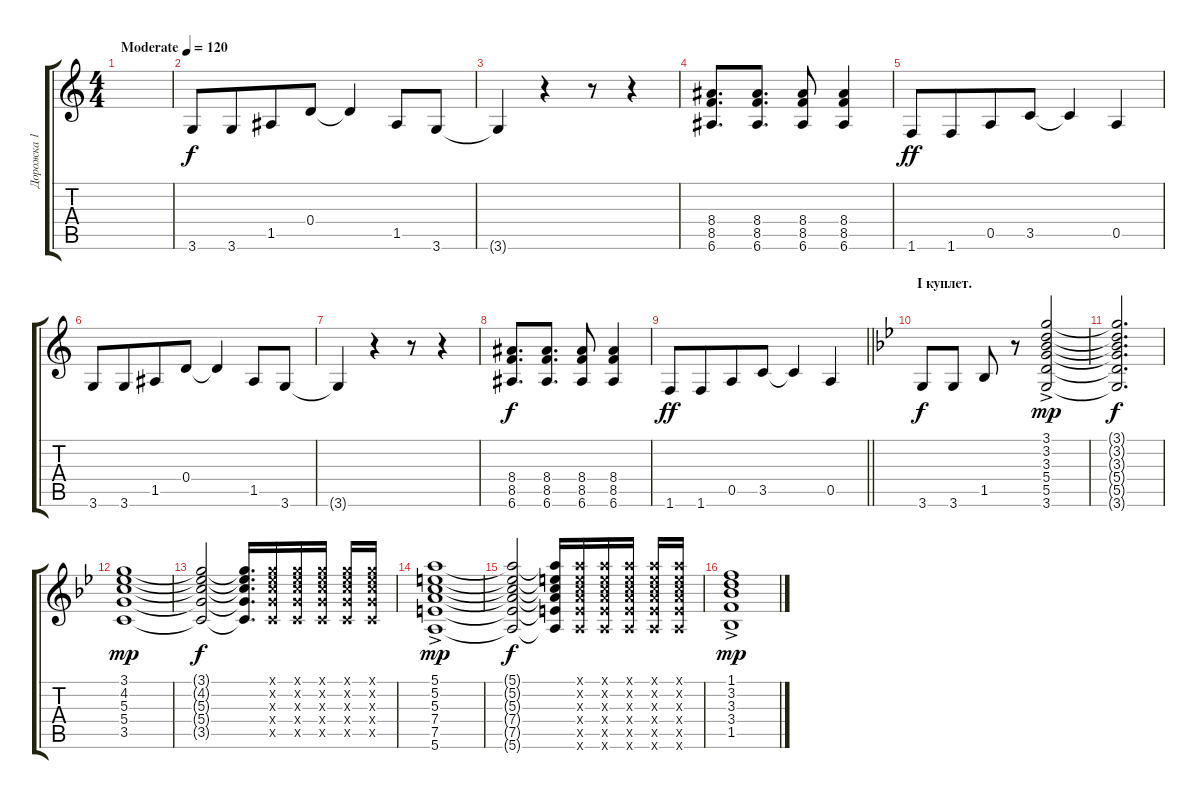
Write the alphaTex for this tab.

\track ("Дорожка 1" "Дорожка 1") {instrument overdrivenguitar}
\staff {score tabs}
\tuning (E4 B3 G3 D3 A2 E2) {hide}
\ts (4 4)
\tempo (120 "Moderate")
\clef g2
\ks c
|
3.6.8 3.6.8{beam merge} 1.5.8 0.4.8 0.4{t}.4 1.5.8 3.6.8 |
3.6{t}.4 r.4 r.8 r.4 |
(8.4 8.5 6.6).8{d dy f} (8.4 8.5 6.6).8{d} (8.4 8.5 6.6).8 (8.4 8.5 6.6).4 |
1.6.8{dy ff} 1.6.8{beam merge} 0.5.8 3.5.8 3.5{t}.4 0.5.4 |
3.6.8 3.6.8{beam merge} 1.5.8 0.4.8 0.4{t}.4 1.5.8 3.6.8 |
3.6{t}.4 r.4 r.8 r.4 |
(8.4 8.5 6.6).8{d dy f} (8.4 8.5 6.6).8{d} (8.4 8.5 6.6).8 (8.4 8.5 6.6).4 |
\barLineRight lightlight
1.6.8{dy ff} 1.6.8{beam merge} 0.5.8 3.5.8 3.5{t}.4 0.5.4 |
\section ("" "I куплет.")
\ks gminor
3.6.8{dy f} 3.6.8 1.5.8 r.8 (3.1{ac} 3.2{ac} 3.3{ac} 5.4{ac} 5.5{ac} 3.6{ac}).2{dy mp} |
(3.1{t} 3.2{t} 3.3{t} 5.4{t} 5.5{t} 3.6{t}).2{d dy f} |
(3.1 4.2 5.3 5.4 3.5).1{dy mp} |
(3.1{t} 4.2{t} 5.3{t} 5.4{t} 3.5{t}).2{dy f} (3.1{t} 4.2{t} 5.3{t} 5.4{t} 3.5{t}).16{d} (3.1{x} 4.2{x} 5.3{x} 5.4{x} 3.5{x}).16 (3.1{x} 4.2{x} 5.3{x} 5.4{x} 3.5{x}).16 (3.1{x} 4.2{x} 5.3{x} 5.4{x} 3.5{x}).16 (3.1{x} 4.2{x} 5.3{x} 5.4{x} 3.5{x}).16 (3.1{x} 4.2{x} 5.3{x} 5.4{x} 3.5{x}).16 |
(5.1{ac} 5.2{ac} 5.3{ac} 7.4{ac} 7.5{ac} 5.6{ac}).1{dy mp} |
(5.1{t} 5.2{t} 5.3{t} 7.4{t} 7.5{t} 5.6{t}).2{dy f} (5.1{t} 5.2{t} 5.3{t} 7.4{t} 7.5{t} 5.6{t}).16 (5.1{x} 5.2{x} 5.3{x} 7.4{x} 7.5{x} 5.6{x}).16 (5.1{x} 5.2{x} 5.3{x} 7.4{x} 7.5{x} 5.6{x}).16 (5.1{x} 5.2{x} 5.3{x} 7.4{x} 7.5{x} 5.6{x}).16 (5.1{x} 5.2{x} 5.3{x} 7.4{x} 7.5{x} 5.6{x}).16 (5.1{x} 5.2{x} 5.3{x} 7.4{x} 7.5{x} 5.6{x}).16 |
(1.1{ac} 3.2{ac} 3.3{ac} 3.4{ac} 1.5{ac}).1{dy mp}
